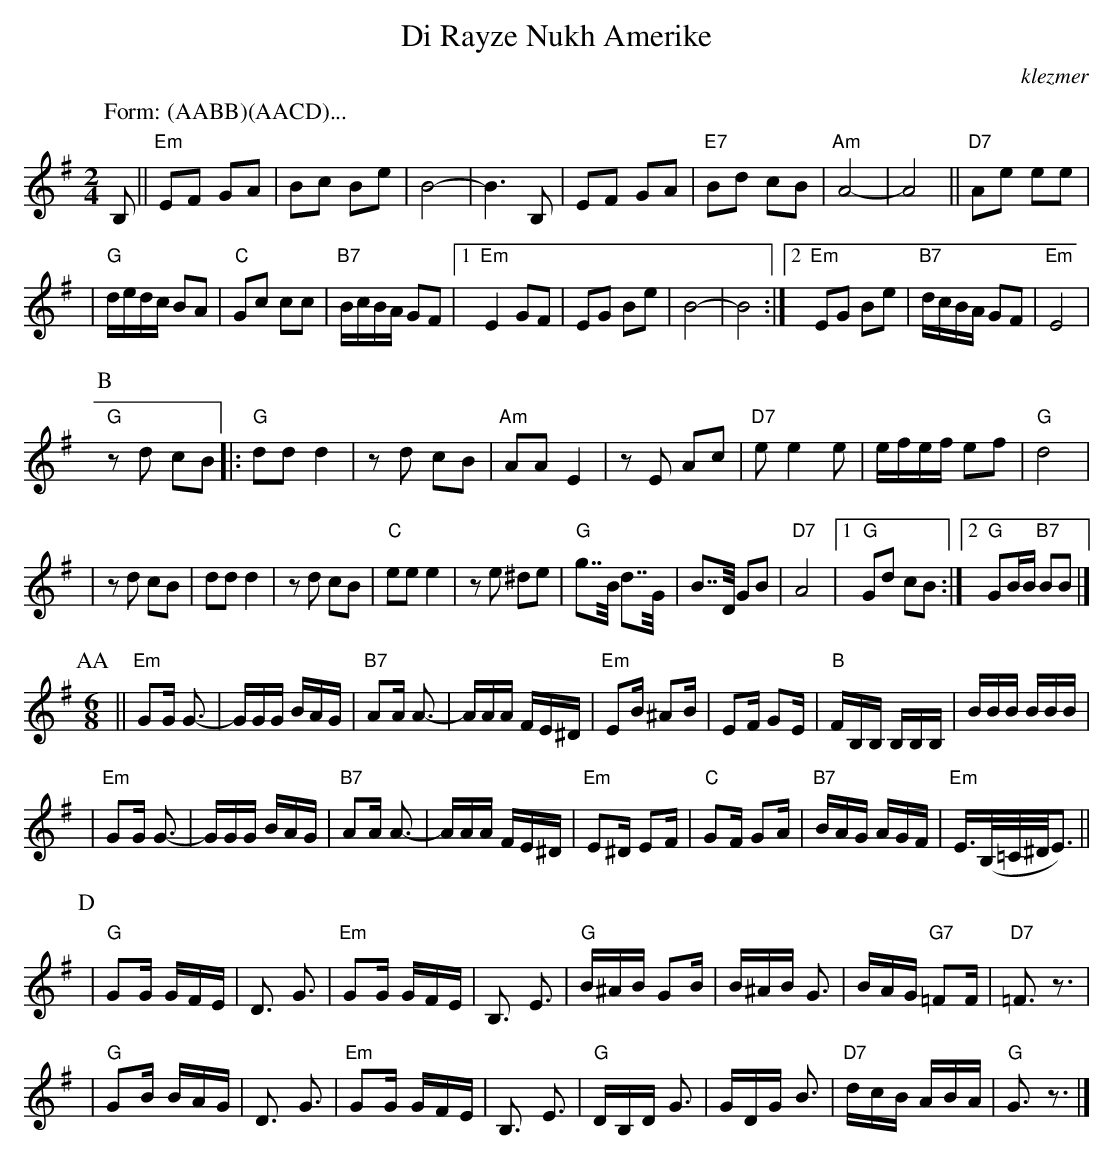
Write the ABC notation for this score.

X:1
T: Di Rayze Nukh Amerike
O:klezmer
M: 2/4
L: 1/16
K: Em
P: Form: (AABB)(AACD)...
P: A
B,2 \
|| "Em"E2F2 G2A2 | B2c2 B2e2 | B8- | B6 B,2 | E2F2 G2A2 | "E7"B2d2 c2B2 | "Am"A8- | A8 || "D7"A2e2 e2e2 |
| "G"dedc B2A2 | "C"G2c2 c2c2 | "B7"BcBA G2F2 |1 "Em"E4 G2F2 | E2G2 B2e2 | B8- | B8 :|2 "Em"E2G2 B2e2 | "B7"dcBA G2F2 | "Em"E8 |
P: B
"G"z2d2 c2B2 \
|: "G"d2d2 d4 | z2d2 c2B2 | "Am"A2A2 E4 | z2E2 A2c2 | "D7"e2 e4 e2 | efef e2f2 | "G"d8 |
| z2d2 c2B2 | d2d2 d4 | z2 d2 c2B2 | "C"e2e2 e4 | z2e2 ^d2e2 | "G"g2>>B2 d2>>G2 | B2>>D2 G2B2 | "D7"A8 |1 "G"G2d2 c2B2 :|2 "G"G2BB "B7"B2B2 |]
P: AA
P: C
M: 6/8
|| "Em"G2G G3- | GGG BAG | "B7"A2A A3- | AAA FE^D | "Em"E2B ^A2B | E2F G2E | "B"FB,B, B,B,B, | BBB BBB |
|  "Em"G2G G3- | GGG BAG | "B7"A2A A3- | AAA FE^D | "Em"E2^D E2F | "C"G2F G2A | "B7"BAG AGF | "Em"E3/2(B,/=C/^D/E3) ||
P: D
| "G"G2G GFE | D3 G3 | "Em"G2G GFE | B,3 E3 | "G"B^AB G2B |B^AB G3 | BAG "G7"=F2F | "D7"=F3 z3 |
| "G"G2B BAG | D3 G3 | "Em"G2G GFE | B,3 E3 | "G"DB,D G3 | GDG B3 | "D7" dcB ABA | "G"G3 z3 |]
